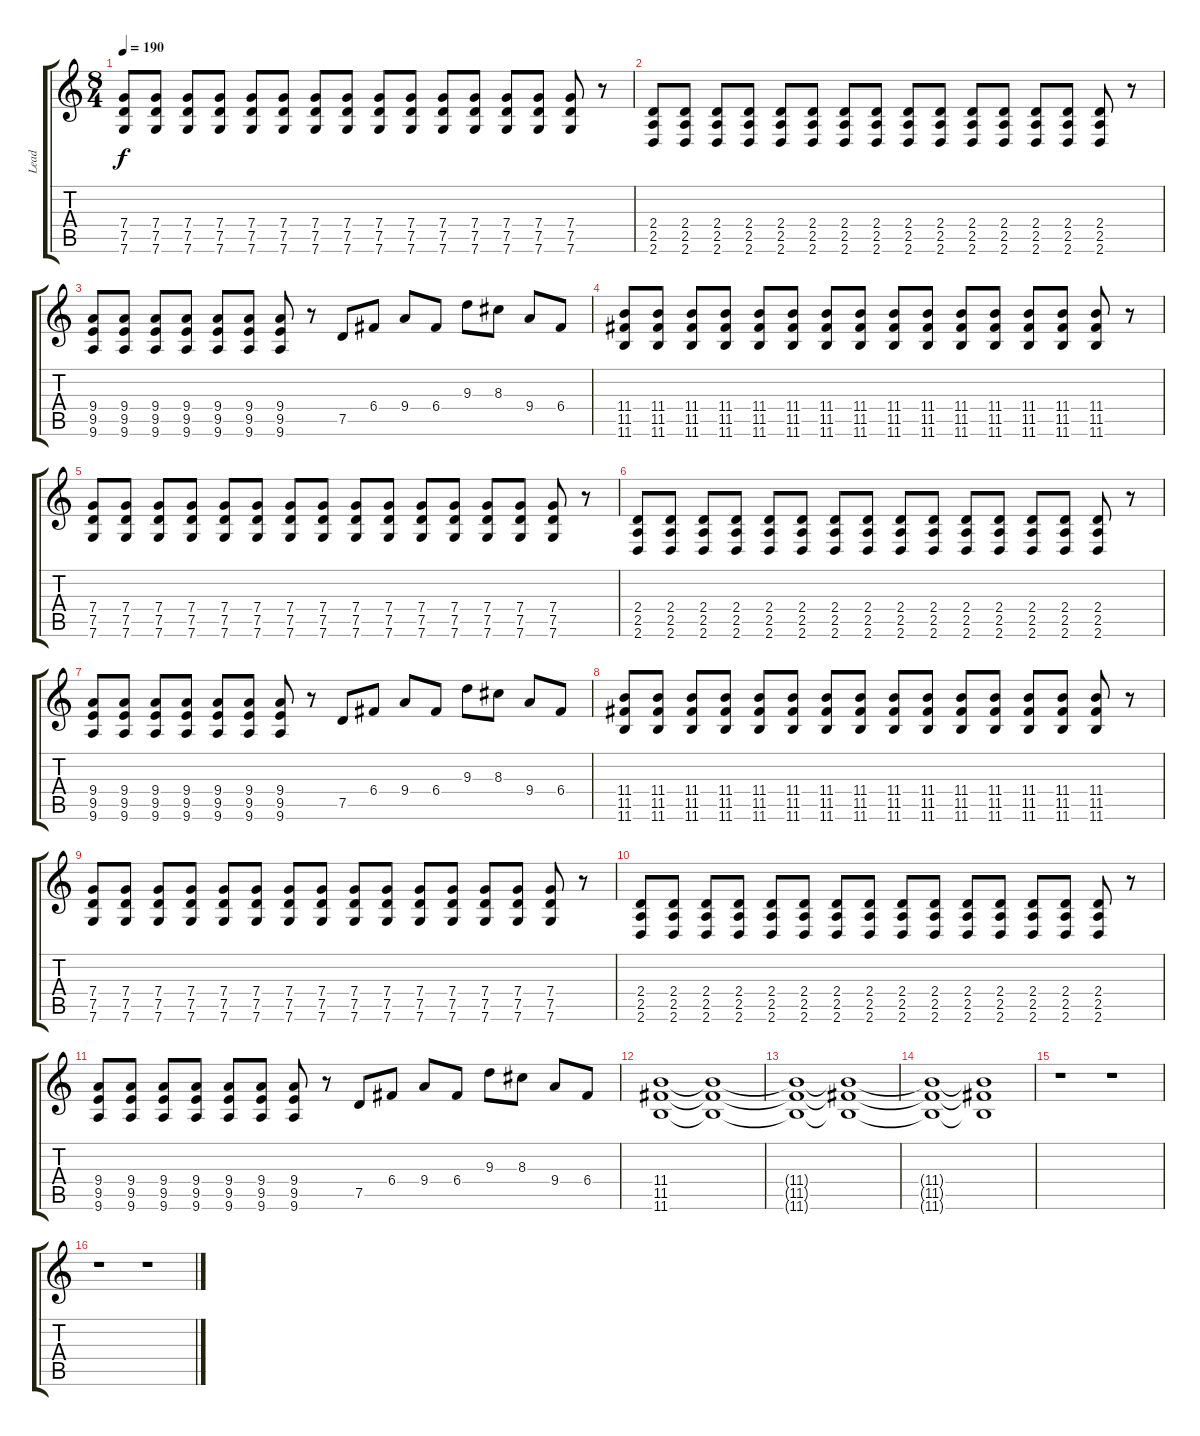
\track ("Lead" "Lead") {instrument acousticguitarnylon}
\staff {score tabs}
\tuning (D4 A3 F3 C3 G2 C2) {hide}
\ts (8 4)
\tempo 190
\clef g2
\ks c
(7.4 7.5 7.6).8{dy f} (7.4 7.5 7.6).8 (7.4 7.5 7.6).8 (7.4 7.5 7.6).8 (7.4 7.5 7.6).8 (7.4 7.5 7.6).8 (7.4 7.5 7.6).8 (7.4 7.5 7.6).8 (7.4 7.5 7.6).8 (7.4 7.5 7.6).8 (7.4 7.5 7.6).8 (7.4 7.5 7.6).8 (7.4 7.5 7.6).8 (7.4 7.5 7.6).8 (7.4 7.5 7.6).8 r.8 |
(2.4 2.5 2.6).8 (2.4 2.5 2.6).8 (2.4 2.5 2.6).8 (2.4 2.5 2.6).8 (2.4 2.5 2.6).8 (2.4 2.5 2.6).8 (2.4 2.5 2.6).8 (2.4 2.5 2.6).8 (2.4 2.5 2.6).8 (2.4 2.5 2.6).8 (2.4 2.5 2.6).8 (2.4 2.5 2.6).8 (2.4 2.5 2.6).8 (2.4 2.5 2.6).8 (2.4 2.5 2.6).8 r.8 |
(9.4 9.5 9.6).8 (9.4 9.5 9.6).8 (9.4 9.5 9.6).8 (9.4 9.5 9.6).8 (9.4 9.5 9.6).8 (9.4 9.5 9.6).8 (9.4 9.5 9.6).8 r.8 7.5.8 6.4.8 9.4.8 6.4.8 9.3.8 8.3.8 9.4.8 6.4.8 |
(11.4 11.5 11.6).8 (11.4 11.5 11.6).8 (11.4 11.5 11.6).8 (11.4 11.5 11.6).8 (11.4 11.5 11.6).8 (11.4 11.5 11.6).8 (11.4 11.5 11.6).8 (11.4 11.5 11.6).8 (11.4 11.5 11.6).8 (11.4 11.5 11.6).8 (11.4 11.5 11.6).8 (11.4 11.5 11.6).8 (11.4 11.5 11.6).8 (11.4 11.5 11.6).8 (11.4 11.5 11.6).8 r.8 |
(7.4 7.5 7.6).8 (7.4 7.5 7.6).8 (7.4 7.5 7.6).8 (7.4 7.5 7.6).8 (7.4 7.5 7.6).8 (7.4 7.5 7.6).8 (7.4 7.5 7.6).8 (7.4 7.5 7.6).8 (7.4 7.5 7.6).8 (7.4 7.5 7.6).8 (7.4 7.5 7.6).8 (7.4 7.5 7.6).8 (7.4 7.5 7.6).8 (7.4 7.5 7.6).8 (7.4 7.5 7.6).8 r.8 |
(2.4 2.5 2.6).8 (2.4 2.5 2.6).8 (2.4 2.5 2.6).8 (2.4 2.5 2.6).8 (2.4 2.5 2.6).8 (2.4 2.5 2.6).8 (2.4 2.5 2.6).8 (2.4 2.5 2.6).8 (2.4 2.5 2.6).8 (2.4 2.5 2.6).8 (2.4 2.5 2.6).8 (2.4 2.5 2.6).8 (2.4 2.5 2.6).8 (2.4 2.5 2.6).8 (2.4 2.5 2.6).8 r.8 |
(9.4 9.5 9.6).8 (9.4 9.5 9.6).8 (9.4 9.5 9.6).8 (9.4 9.5 9.6).8 (9.4 9.5 9.6).8 (9.4 9.5 9.6).8 (9.4 9.5 9.6).8 r.8 7.5.8 6.4.8 9.4.8 6.4.8 9.3.8 8.3.8 9.4.8 6.4.8 |
(11.4 11.5 11.6).8 (11.4 11.5 11.6).8 (11.4 11.5 11.6).8 (11.4 11.5 11.6).8 (11.4 11.5 11.6).8 (11.4 11.5 11.6).8 (11.4 11.5 11.6).8 (11.4 11.5 11.6).8 (11.4 11.5 11.6).8 (11.4 11.5 11.6).8 (11.4 11.5 11.6).8 (11.4 11.5 11.6).8 (11.4 11.5 11.6).8 (11.4 11.5 11.6).8 (11.4 11.5 11.6).8 r.8 |
(7.4 7.5 7.6).8 (7.4 7.5 7.6).8 (7.4 7.5 7.6).8 (7.4 7.5 7.6).8 (7.4 7.5 7.6).8 (7.4 7.5 7.6).8 (7.4 7.5 7.6).8 (7.4 7.5 7.6).8 (7.4 7.5 7.6).8 (7.4 7.5 7.6).8 (7.4 7.5 7.6).8 (7.4 7.5 7.6).8 (7.4 7.5 7.6).8 (7.4 7.5 7.6).8 (7.4 7.5 7.6).8 r.8 |
(2.4 2.5 2.6).8 (2.4 2.5 2.6).8 (2.4 2.5 2.6).8 (2.4 2.5 2.6).8 (2.4 2.5 2.6).8 (2.4 2.5 2.6).8 (2.4 2.5 2.6).8 (2.4 2.5 2.6).8 (2.4 2.5 2.6).8 (2.4 2.5 2.6).8 (2.4 2.5 2.6).8 (2.4 2.5 2.6).8 (2.4 2.5 2.6).8 (2.4 2.5 2.6).8 (2.4 2.5 2.6).8 r.8 |
(9.4 9.5 9.6).8 (9.4 9.5 9.6).8 (9.4 9.5 9.6).8 (9.4 9.5 9.6).8 (9.4 9.5 9.6).8 (9.4 9.5 9.6).8 (9.4 9.5 9.6).8 r.8 7.5.8 6.4.8 9.4.8 6.4.8 9.3.8 8.3.8 9.4.8 6.4.8 |
(11.4 11.5 11.6).1 (11.4{t} 11.5{t} 11.6{t}).1 |
(11.4{t} 11.5{t} 11.6{t}).1 (11.4{t} 11.5{t} 11.6{t}).1 |
(11.4{t} 11.5{t} 11.6{t}).1 (11.4{t} 11.5{t} 11.6{t}).1 |
r.1 r.1 |
r.1 r.1
